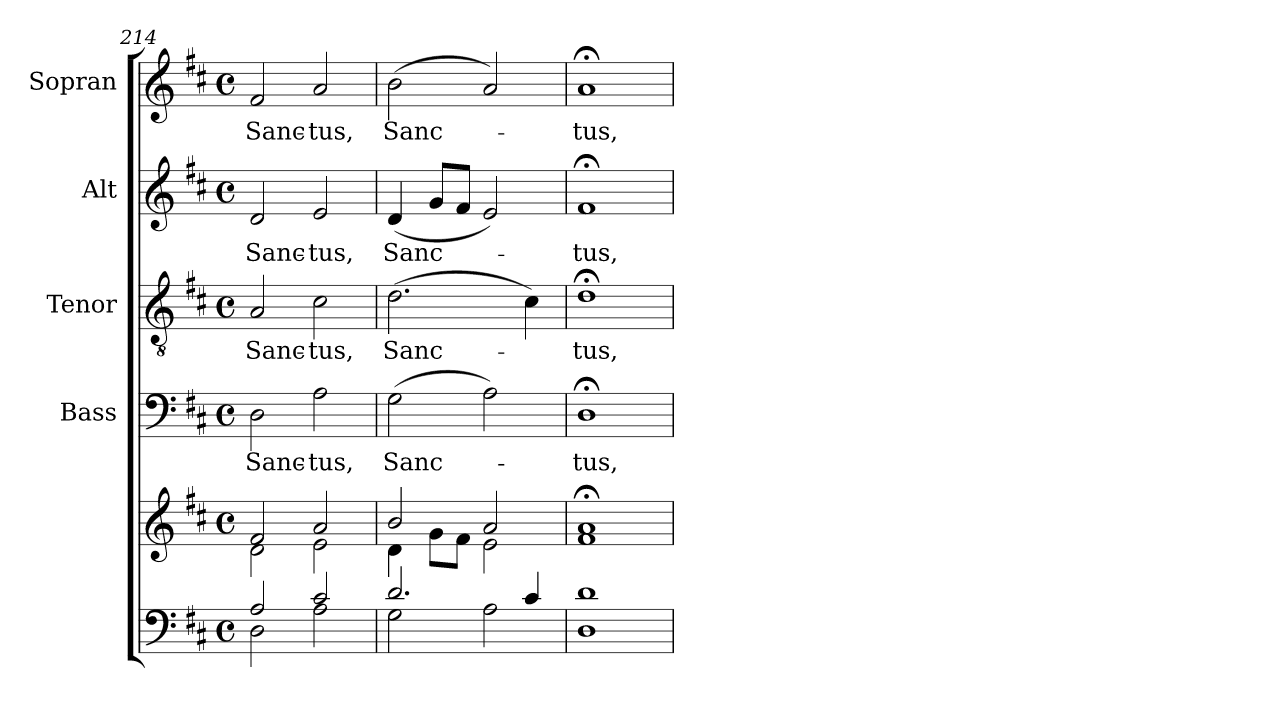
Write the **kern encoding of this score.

**kern	**kern	**kern	**text	**kern	**text	**kern	**text	**kern	**text
*part5	*part5	*part4	*part4	*part3	*part3	*part2	*part2	*part1	*part1
*staff6	*staff5	*staff4	*staff4	*staff3	*staff3	*staff2	*staff2	*staff1	*staff1
*	*	*I"Bass	*	*I"Tenor	*	*I"Alt	*	*I"Sopran	*
*	*	*I'B.	*	*I'T.	*	*I'A.	*	*I'S.	*
*clefF4	*clefG2	*clefF4	*	*clefGv2	*	*clefG2	*	*clefG2	*
*k[f#c#]	*k[f#c#]	*k[f#c#]	*	*k[f#c#]	*	*k[f#c#]	*	*k[f#c#]	*
*D:	*D:	*D:	*	*D:	*	*D:	*	*D:	*
*M4/4	*M4/4	*M4/4	*	*M4/4	*	*M4/4	*	*M4/4	*
*met(c)	*met(c)	*met(c)	*	*met(c)	*	*met(c)	*	*met(c)	*
=214	=214	=214	=214	=214	=214	=214	=214	=214	=214
*^	*^	*	*	*	*	*	*	*	*
!	!	!	!	!	!LO:LY:b	!	!LO:LY:b	!	!LO:LY:b	!	!LO:LY:b
2A/	2D\	2f#/	2d\	2D\	Sanc-	2A/	Sanc-	2d/	Sanc-	2f#/	Sanc-
!	!	!	!	!	!LO:LY:b	!	!LO:LY:b	!	!LO:LY:b	!	!LO:LY:b
2c#/	2A\	2a/	2e\	2A\	-tus,	2c#\	-tus,	2e/	-tus,	2a/	-tus,
=215	=215	=215	=215	=215	=215	=215	=215	=215	=215	=215	=215
!	!	!	!	!	!LO:LY:b	!	!LO:LY:b	!	!LO:LY:b	!	!LO:LY:b
2.d/	2G\	2b/	4d\	(>2G\	Sanc-	(>2.d\	Sanc-	(<4d/	Sanc-	(>2b\	Sanc-
.	.	.	8g\L	.	.	.	.	8g/L	.	.	.
.	.	.	8f#\J	.	.	.	.	8f#/J	.	.	.
.	2A\	2a/	2e\	2A\)	.	.	.	2e/)	.	2a/)	.
4c#/	.	.	.	.	.	4c#\)	.	.	.	.	.
=216	=216	=216	=216	=216	=216	=216	=216	=216	=216	=216	=216
!	!	!	!	!	!LO:LY:b	!	!LO:LY:b	!	!LO:LY:b	!	!LO:LY:b
1d	1D	1a;<	1f#	1D;<	-tus,	1d;<	-tus,	1f#;<	-tus,	1a;<	-tus,
*v	*v	*	*	*	*	*	*	*	*	*	*
*	*v	*v	*	*	*	*	*	*	*	*
=	=	=	=	=	=	=	=	=	=
*-	*-	*-	*-	*-	*-	*-	*-	*-	*-
